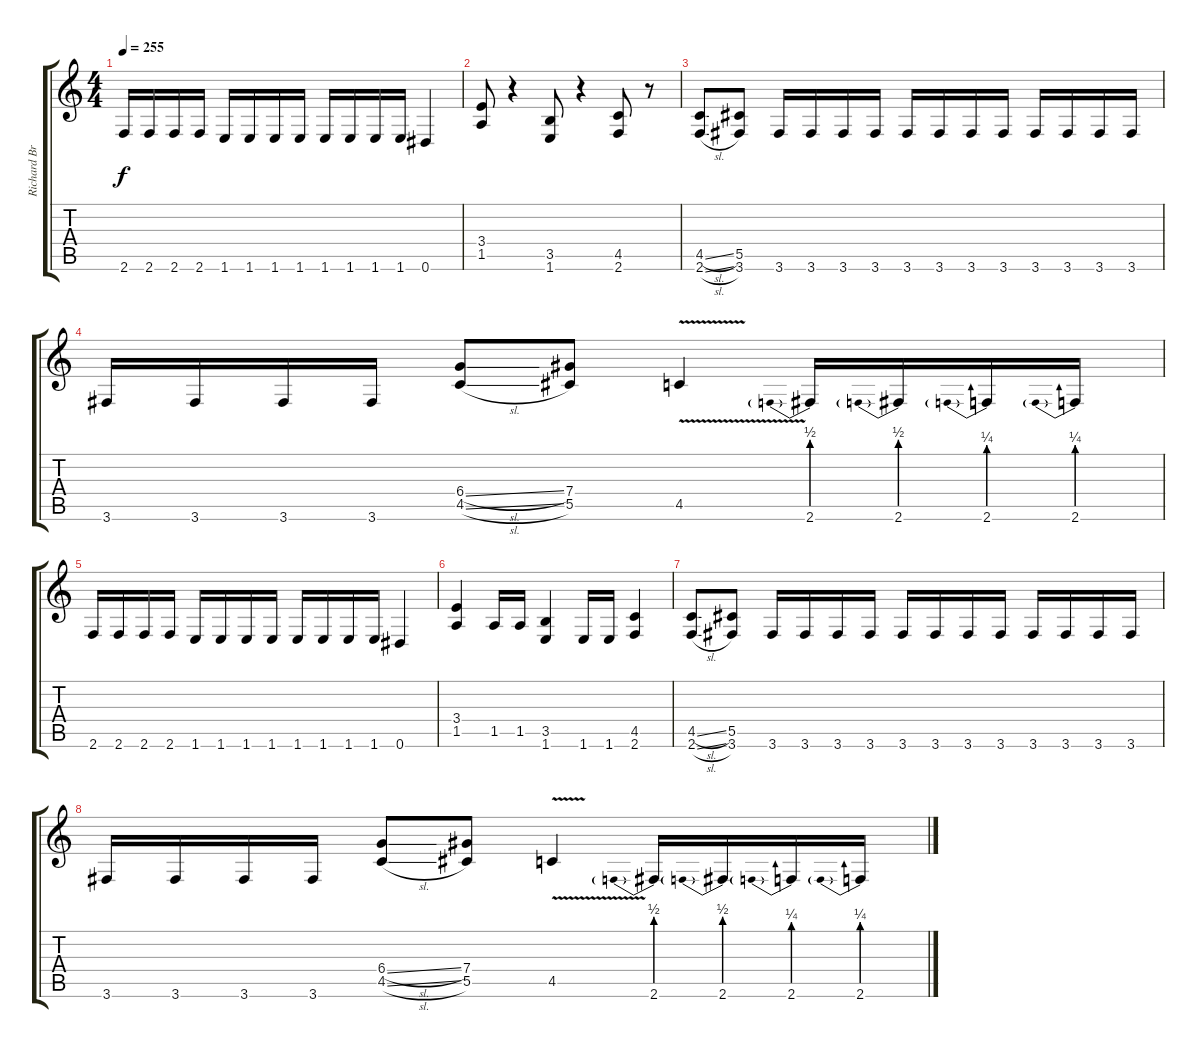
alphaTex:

\track ("Richard Brunelle" "Richard Br") {instrument distortionguitar}
\staff {score tabs}
\tuning (Eb4 Bb3 Gb3 Db3 Ab2 Eb2) {hide}
\ts (4 4)
\tempo 255
\clef g2
\ks c
2.6.16{dy f} 2.6.16 2.6.16 2.6.16 1.6.16 1.6.16 1.6.16 1.6.16 1.6.16 1.6.16 1.6.16 1.6.16 0.6.4 |
(3.4 1.5).8 r.4 (3.5 1.6).8 r.4 (4.5 2.6).8 r.8 |
(4.5{sl} 2.6{sl}).8 (5.5 3.6).8 3.6.16 3.6.16 3.6.16 3.6.16 3.6.16 3.6.16 3.6.16 3.6.16 3.6.16 3.6.16 3.6.16 3.6.16 |
3.6.16 3.6.16 3.6.16 3.6.16 (6.4{sl} 4.5{sl}).8 (7.4 5.5).8 4.5{v}.4 2.6{be (prebend 0 2 60 2)}.16 2.6{be (prebend 0 2 60 2)}.16 2.6{be (prebend 0 1 60 1)}.16 2.6{be (prebend 0 1 60 1)}.16 |
2.6.16 2.6.16 2.6.16 2.6.16 1.6.16 1.6.16 1.6.16 1.6.16 1.6.16 1.6.16 1.6.16 1.6.16 0.6.4 |
(3.4 1.5).4 1.5.16 1.5.16 (3.5 1.6).4 1.6.16 1.6.16 (4.5 2.6).4 |
(4.5{sl} 2.6{sl}).8 (5.5 3.6).8 3.6.16 3.6.16 3.6.16 3.6.16 3.6.16 3.6.16 3.6.16 3.6.16 3.6.16 3.6.16 3.6.16 3.6.16 |
3.6.16 3.6.16 3.6.16 3.6.16 (6.4{sl} 4.5{sl}).8 (7.4 5.5).8 4.5{v}.4 2.6{be (prebend 0 2 60 2)}.16 2.6{be (prebend 0 2 60 2)}.16 2.6{be (prebend 0 1 60 1)}.16 2.6{be (prebend 0 1 60 1)}.16
